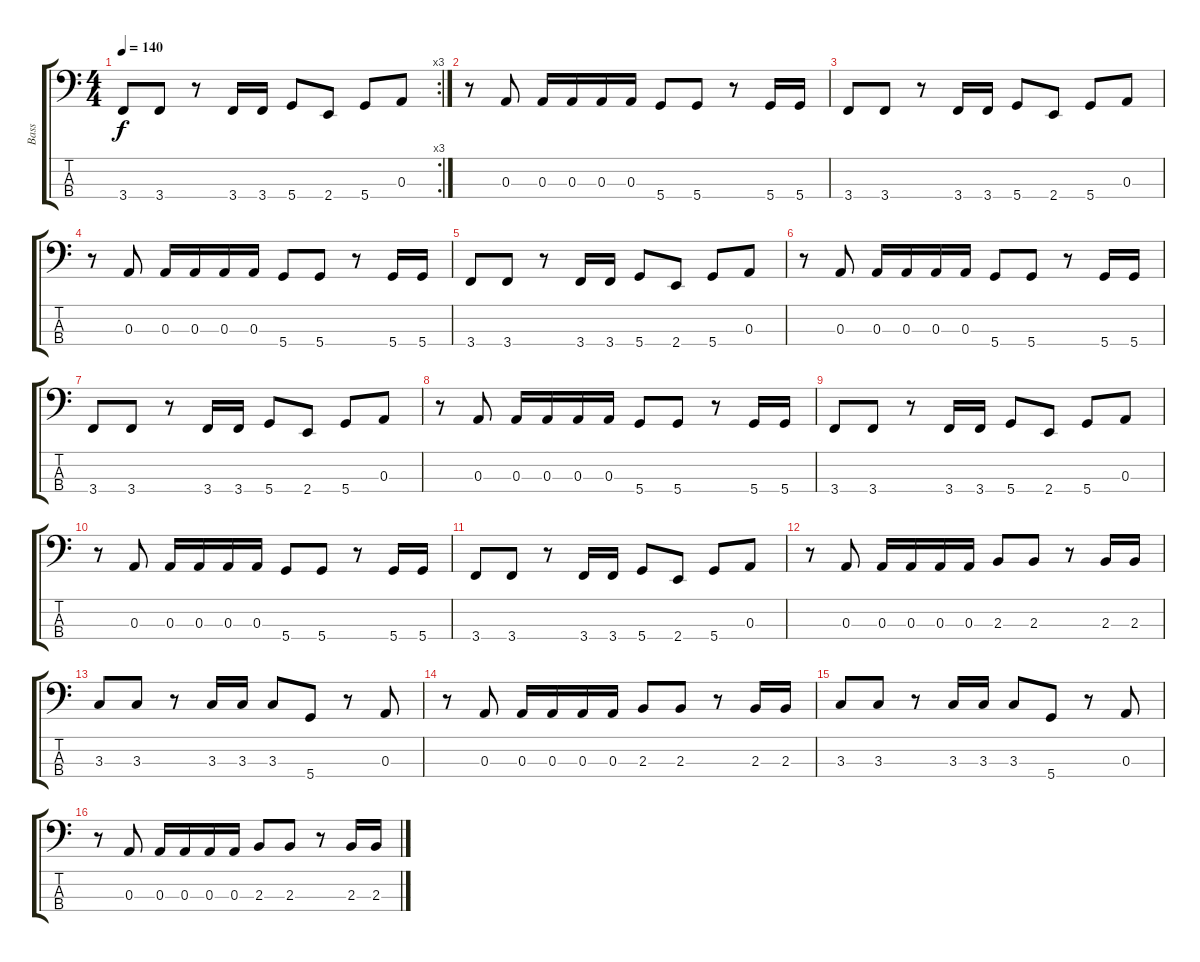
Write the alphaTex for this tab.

\track ("Bass" "Bass") {instrument slapbass1}
\staff {score tabs}
\tuning (G2 D2 A1 D1) {hide}
\rc 3
\ts (4 4)
\tempo 140
\clef f4
\ks c
3.4.8{dy f} 3.4.8 r.8 3.4.16 3.4.16 5.4.8 2.4.8 5.4.8 0.3.8 |
r.8 0.3.8 0.3.16 0.3.16 0.3.16 0.3.16 5.4.8 5.4.8 r.8 5.4.16 5.4.16 |
3.4.8 3.4.8 r.8 3.4.16 3.4.16 5.4.8 2.4.8 5.4.8 0.3.8 |
r.8 0.3.8 0.3.16 0.3.16 0.3.16 0.3.16 5.4.8 5.4.8 r.8 5.4.16 5.4.16 |
3.4.8 3.4.8 r.8 3.4.16 3.4.16 5.4.8 2.4.8 5.4.8 0.3.8 |
r.8 0.3.8 0.3.16 0.3.16 0.3.16 0.3.16 5.4.8 5.4.8 r.8 5.4.16 5.4.16 |
3.4.8 3.4.8 r.8 3.4.16 3.4.16 5.4.8 2.4.8 5.4.8 0.3.8 |
r.8 0.3.8 0.3.16 0.3.16 0.3.16 0.3.16 5.4.8 5.4.8 r.8 5.4.16 5.4.16 |
3.4.8 3.4.8 r.8 3.4.16 3.4.16 5.4.8 2.4.8 5.4.8 0.3.8 |
r.8 0.3.8 0.3.16 0.3.16 0.3.16 0.3.16 5.4.8 5.4.8 r.8 5.4.16 5.4.16 |
3.4.8 3.4.8 r.8 3.4.16 3.4.16 5.4.8 2.4.8 5.4.8 0.3.8 |
r.8 0.3.8 0.3.16 0.3.16 0.3.16 0.3.16 2.3.8 2.3.8 r.8 2.3.16 2.3.16 |
3.3.8 3.3.8 r.8 3.3.16 3.3.16 3.3.8 5.4.8 r.8 0.3.8 |
r.8 0.3.8 0.3.16 0.3.16 0.3.16 0.3.16 2.3.8 2.3.8 r.8 2.3.16 2.3.16 |
3.3.8 3.3.8 r.8 3.3.16 3.3.16 3.3.8 5.4.8 r.8 0.3.8 |
r.8 0.3.8 0.3.16 0.3.16 0.3.16 0.3.16 2.3.8 2.3.8 r.8 2.3.16 2.3.16
